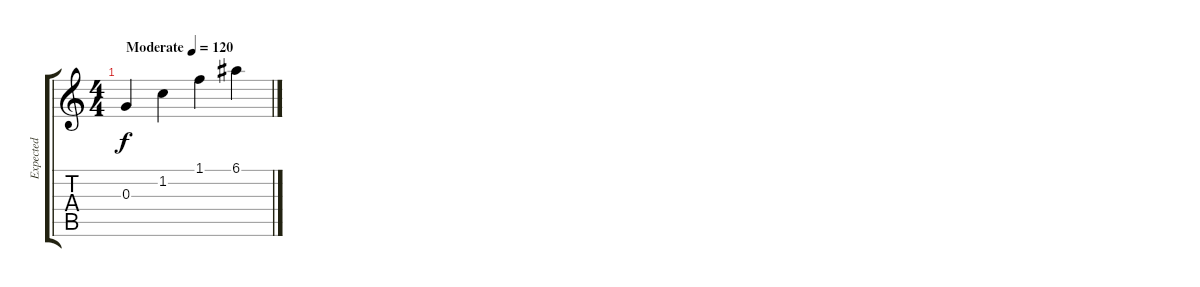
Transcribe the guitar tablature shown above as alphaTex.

\track ("Expected" "Expected") {instrument acousticguitarsteel}
\staff {score tabs}
\tuning (E4 B3 G3 D3 A2 E2) {hide}
\ts (4 4)
\tempo (120 "Moderate")
\clef g2
\ks c
0.3.4{dy f instrument acousticguitarsteel} 1.2.4 1.1.4 6.1.4
